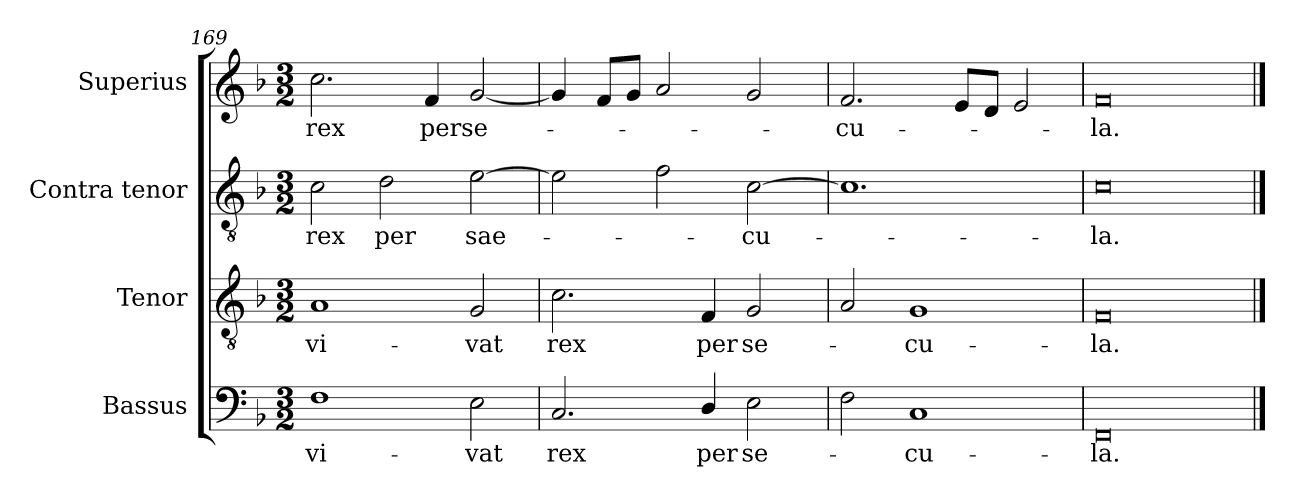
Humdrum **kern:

**kern	**text	**kern	**text	**kern	**text	**kern	**text
*part4	*part4	*part3	*part3	*part2	*part2	*part1	*part1
*staff4	*staff4	*staff3	*staff3	*staff2	*staff2	*staff1	*staff1
*I"Bassus	*	*I"Tenor	*	*I"Contra tenor	*	*I"Superius	*
*I'B.	*	*I'T.	*	*I'T.	*	*I'S.	*
*clefF4	*	*clefGv2	*	*clefGv2	*	*clefG2	*
*	*	*ITrd7c12	*	*ITrd7c12	*	*	*
*k[b-]	*	*k[b-]	*	*k[b-]	*	*k[b-]	*
*F:	*	*F:	*	*F:	*	*F:	*
*M3/2	*	*M3/2	*	*M3/2	*	*M3/2	*
=169	=169	=169	=169	=169	=169	=169	=169
!	!LO:LY:b:color=#000000	!	!	!	!	!	!
!	!	!	!LO:LY:b:color=#000000	!	!	!	!
!	!	!	!	!	!LO:LY:b:color=#000000	!	!
!	!	!	!	!	!	!	!LO:LY:b:color=#000000
1Fi	vi-	1AAi	vi-	2Ci\	rex	2.cci\	rex
!	!	!	!	!	!LO:LY:b:color=#000000	!	!
.	.	.	.	2Di\	per	.	.
!	!	!	!	!	!	!	!LO:LY:b:color=#000000
.	.	.	.	.	.	4fi/	per
!	!LO:LY:b:color=#000000	!	!	!	!	!	!
!	!	!	!LO:LY:b:color=#000000	!	!	!	!
!	!	!	!	!	!LO:LY:b:color=#000000	!	!
!	!	!	!	!	!	!	!LO:LY:b:color=#000000
2Ei\	-vat	2GGi/	-vat	[2Ei\	sae-	[2gi/	se-
=170	=170	=170	=170	=170	=170	=170	=170
!	!LO:LY:b:color=#000000	!	!	!	!	!	!
!	!	!	!LO:LY:b:color=#000000	!	!	!	!
2.Ci/	rex	2.Ci\	rex	2Ei\]	.	4gi/]	.
.	.	.	.	.	.	8fi/L	.
.	.	.	.	.	.	8gi/J	.
.	.	.	.	2Fi\	.	2ai/	.
!	!LO:LY:b:color=#000000	!	!	!	!	!	!
!	!	!	!LO:LY:b:color=#000000	!	!	!	!
4Di/	per	4FFi/	per	.	.	.	.
!	!LO:LY:b:color=#000000	!	!	!	!	!	!
!	!	!	!LO:LY:b:color=#000000	!	!	!	!
!	!	!	!	!	!LO:LY:b:color=#000000	!	!
2Ei\	se-	2GGi/	se-	[2Ci\	-cu-	2gi/	.
=171	=171	=171	=171	=171	=171	=171	=171
!	!	!	!	!	!	!	!LO:LY:b:color=#000000
2Fi\	.	2AAi/	.	1.Ci]	.	2.fi/	-cu-
!	!LO:LY:b:color=#000000	!	!	!	!	!	!
!	!	!	!LO:LY:b:color=#000000	!	!	!	!
1Ci	-cu-	1GGi	-cu-	.	.	.	.
.	.	.	.	.	.	8ei/L	.
.	.	.	.	.	.	8di/J	.
.	.	.	.	.	.	2ei/	.
=172	=172	=172	=172	=172	=172	=172	=172
!	!LO:LY:b:color=#000000	!	!	!	!	!	!
!	!	!	!LO:LY:b:color=#000000	!	!	!	!
!	!	!	!	!	!LO:LY:b:color=#000000	!	!
!	!	!	!	!	!	!	!LO:LY:b:color=#000000
0FFi	-la.	0FFi	-la.	0Ci	-la.	0fi	-la.
==	==	==	==	==	==	==	==
*-	*-	*-	*-	*-	*-	*-	*-
